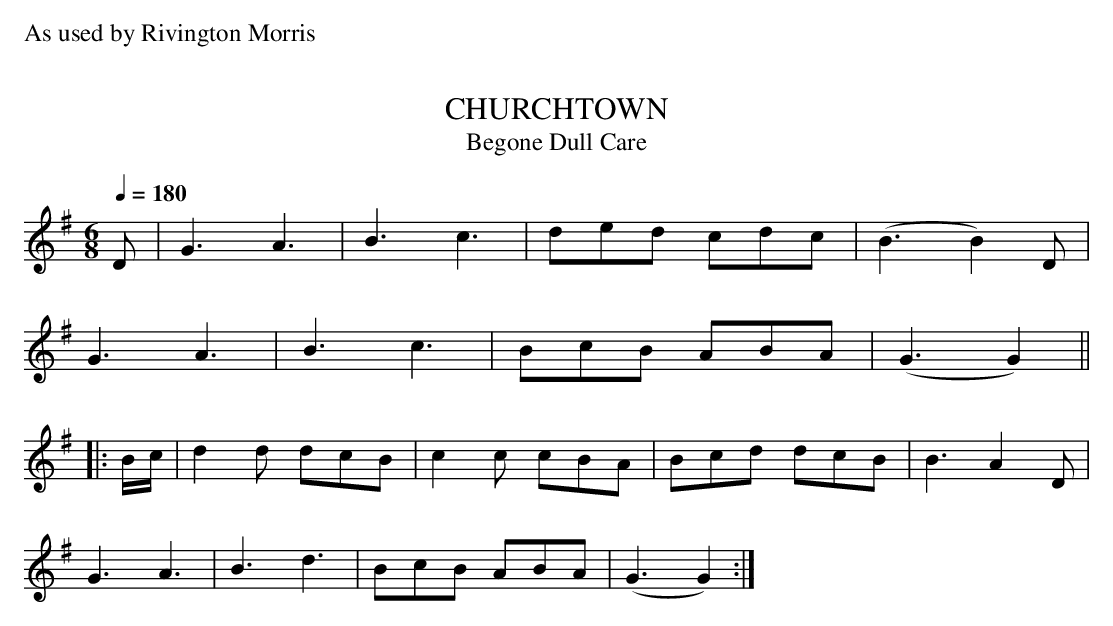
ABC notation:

X:1
T: CHURCHTOWN
T: Begone Dull Care
%%text As used by Rivington Morris
Q:1/4=180
K:G
M:6/8
L:1/16
D2|G6 A6|B6 c6|d2e2d2 c2d2c2|(B6 B4) D2|
G6 A6|B6 c6|B2c2B2 A2B2A2|(G6 G4)||
|:Bc|d4d2 d2c2B2|c4c2 c2B2A2|B2c2d2 d2c2B2|B6 A4D2|
G6 A6|B6 d6|B2c2B2 A2B2A2|(G6 G4):|
